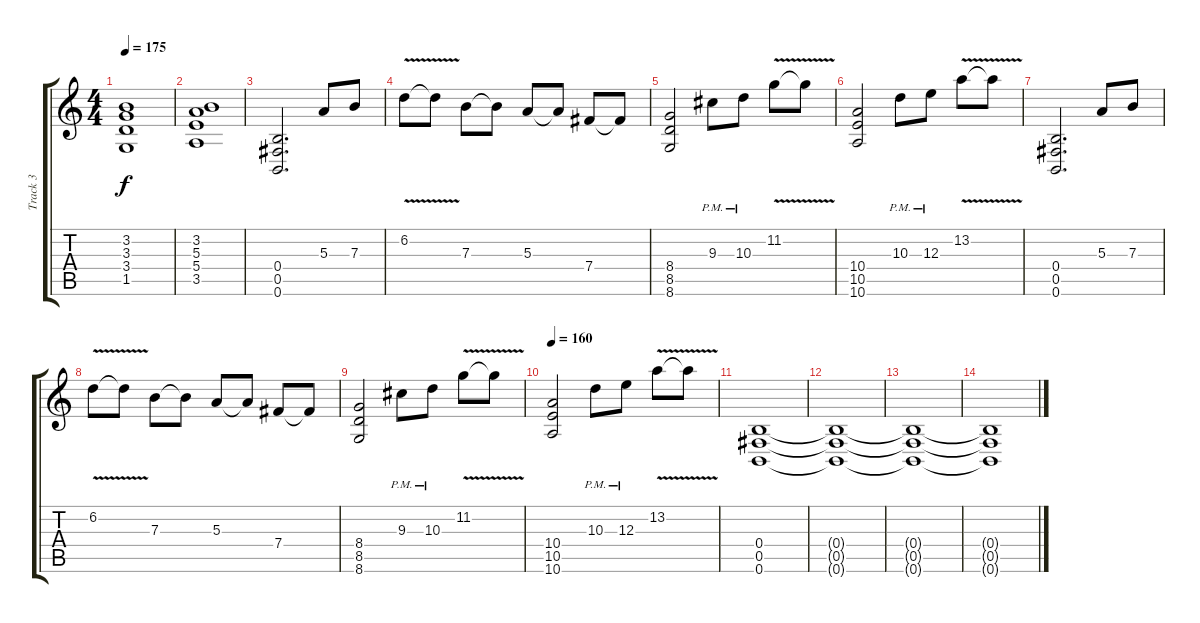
\track ("Track 3" "Track 3") {instrument distortionguitar}
\staff {score tabs}
\tuning (Db4 Ab3 E3 B2 Gb2 B1) {hide}
\ts (4 4)
\tempo 175
\clef g2
\ks c
(3.2 3.3 3.4 1.5).1{dy f} |
(3.2 5.3 5.4 3.5).1 |
(0.4 0.5 0.6).2{d} 5.3.8 7.3.8 |
6.2{v}.8 6.2{t}.8 7.3.8 7.3{t}.8 5.3.8 5.3{t}.8 7.4.8 7.4{t}.8 |
(8.4 8.5 8.6).2 9.3{pm}.8 10.3{pm}.8 11.2{v}.8 11.2{t}.8 |
(10.4 10.5 10.6).2 10.3{pm}.8 12.3{pm}.8 13.2{v}.8 13.2{t}.8 |
(0.4 0.5 0.6).2{d} 5.3.8 7.3.8 |
6.2{v}.8 6.2{t}.8 7.3.8 7.3{t}.8 5.3.8 5.3{t}.8 7.4.8 7.4{t}.8 |
(8.4 8.5 8.6).2 9.3{pm}.8 10.3{pm}.8 11.2{v}.8 11.2{t}.8 |
\tempo 160
(10.4 10.5 10.6).2 10.3{pm}.8 12.3{pm}.8 13.2{v}.8 13.2{t}.8 |
(0.4 0.5 0.6).1 |
(0.4{t} 0.5{t} 0.6{t}).1 |
(0.4{t} 0.5{t} 0.6{t}).1 |
(0.4{t} 0.5{t} 0.6{t}).1
